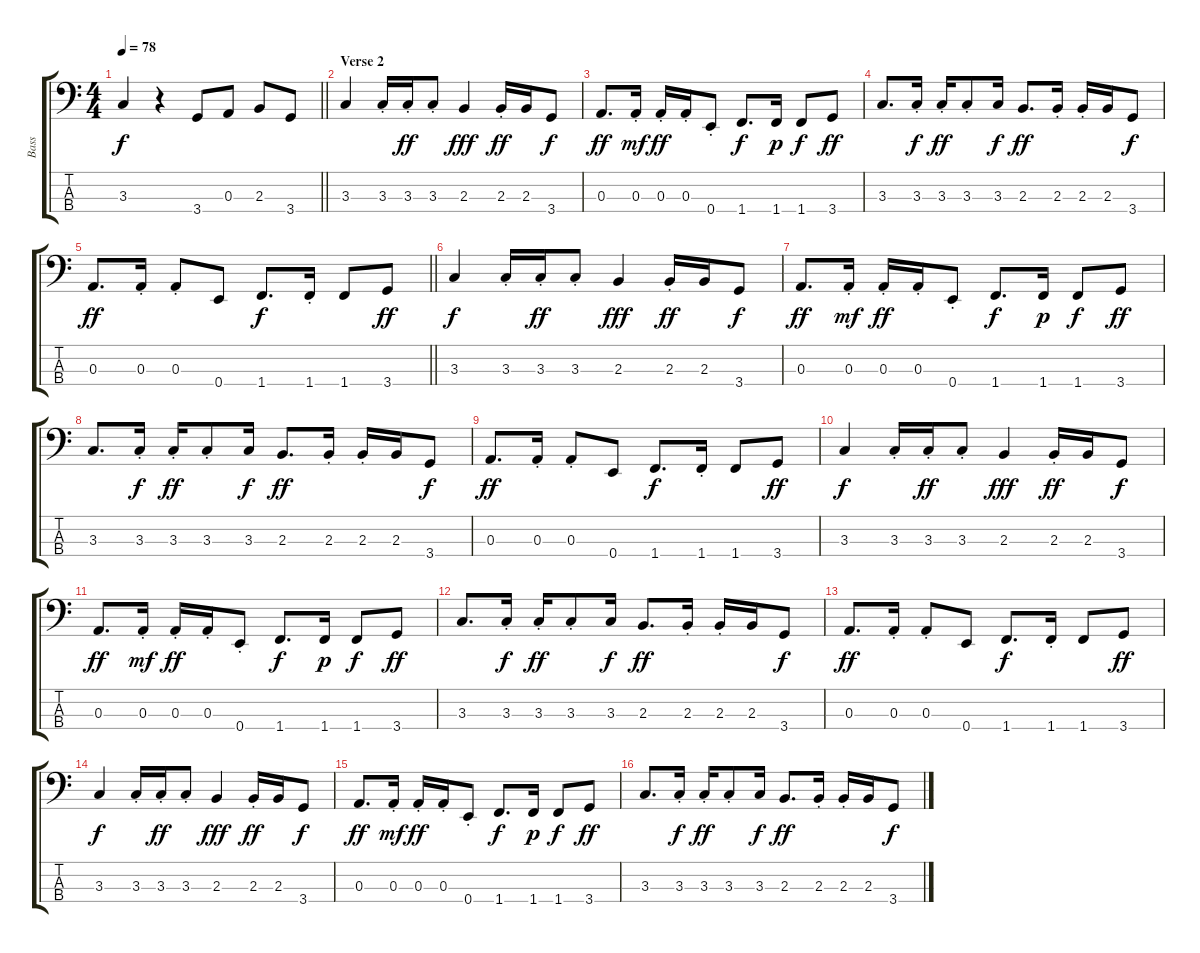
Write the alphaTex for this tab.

\track ("Bass" "Bass") {instrument electricbassfinger}
\staff {score tabs}
\tuning (G2 D2 A1 E1) {hide}
\ts (4 4)
\tempo 78
\clef f4
\barLineRight lightlight
\ks c
3.3{t}.4{dy f} r.4 3.4.8 0.3.8 2.3.8 3.4.8 |
\section ("" "Verse 2")
3.3.4 3.3{st}.16 3.3{st}.16{dy ff} 3.3{st}.8 2.3.4{dy fff} 2.3{st}.16{dy ff} 2.3.16 3.4.8{dy f} |
0.3.8{d dy ff} 0.3{st}.16{dy mf} 0.3{st}.16{dy ff} 0.3{st}.16 0.4{st}.8 1.4.8{d dy f} 1.4.16{dy p} 1.4.8{dy f} 3.4.8{dy ff} |
3.3.8{d} 3.3{st}.16{dy f} 3.3{st}.16{dy ff} 3.3{st}.8 3.3.16{dy f} 2.3.8{d dy ff} 2.3{st}.16 2.3{st}.16 2.3.16 3.4.8{dy f} |
\barLineRight lightlight
0.3.8{d dy ff} 0.3{st}.16 0.3{st}.8 0.4.8 1.4.8{d dy f} 1.4{st}.16 1.4.8 3.4.8{dy ff} |
3.3.4{dy f} 3.3{st}.16 3.3{st}.16{dy ff} 3.3{st}.8 2.3.4{dy fff} 2.3{st}.16{dy ff} 2.3.16 3.4.8{dy f} |
0.3.8{d dy ff} 0.3{st}.16{dy mf} 0.3{st}.16{dy ff} 0.3{st}.16 0.4{st}.8 1.4.8{d dy f} 1.4.16{dy p} 1.4.8{dy f} 3.4.8{dy ff} |
3.3.8{d} 3.3{st}.16{dy f} 3.3{st}.16{dy ff} 3.3{st}.8 3.3.16{dy f} 2.3.8{d dy ff} 2.3{st}.16 2.3{st}.16 2.3.16 3.4.8{dy f} |
0.3.8{d dy ff} 0.3{st}.16 0.3{st}.8 0.4.8 1.4.8{d dy f} 1.4{st}.16 1.4.8 3.4.8{dy ff} |
3.3.4{dy f} 3.3{st}.16 3.3{st}.16{dy ff} 3.3{st}.8 2.3.4{dy fff} 2.3{st}.16{dy ff} 2.3.16 3.4.8{dy f} |
0.3.8{d dy ff} 0.3{st}.16{dy mf} 0.3{st}.16{dy ff} 0.3{st}.16 0.4{st}.8 1.4.8{d dy f} 1.4.16{dy p} 1.4.8{dy f} 3.4.8{dy ff} |
3.3.8{d} 3.3{st}.16{dy f} 3.3{st}.16{dy ff} 3.3{st}.8 3.3.16{dy f} 2.3.8{d dy ff} 2.3{st}.16 2.3{st}.16 2.3.16 3.4.8{dy f} |
0.3.8{d dy ff} 0.3{st}.16 0.3{st}.8 0.4.8 1.4.8{d dy f} 1.4{st}.16 1.4.8 3.4.8{dy ff} |
3.3.4{dy f} 3.3{st}.16 3.3{st}.16{dy ff} 3.3{st}.8 2.3.4{dy fff} 2.3{st}.16{dy ff} 2.3.16 3.4.8{dy f} |
0.3.8{d dy ff} 0.3{st}.16{dy mf} 0.3{st}.16{dy ff} 0.3{st}.16 0.4{st}.8 1.4.8{d dy f} 1.4.16{dy p} 1.4.8{dy f} 3.4.8{dy ff} |
3.3.8{d} 3.3{st}.16{dy f} 3.3{st}.16{dy ff} 3.3{st}.8 3.3.16{dy f} 2.3.8{d dy ff} 2.3{st}.16 2.3{st}.16 2.3.16 3.4.8{dy f}
